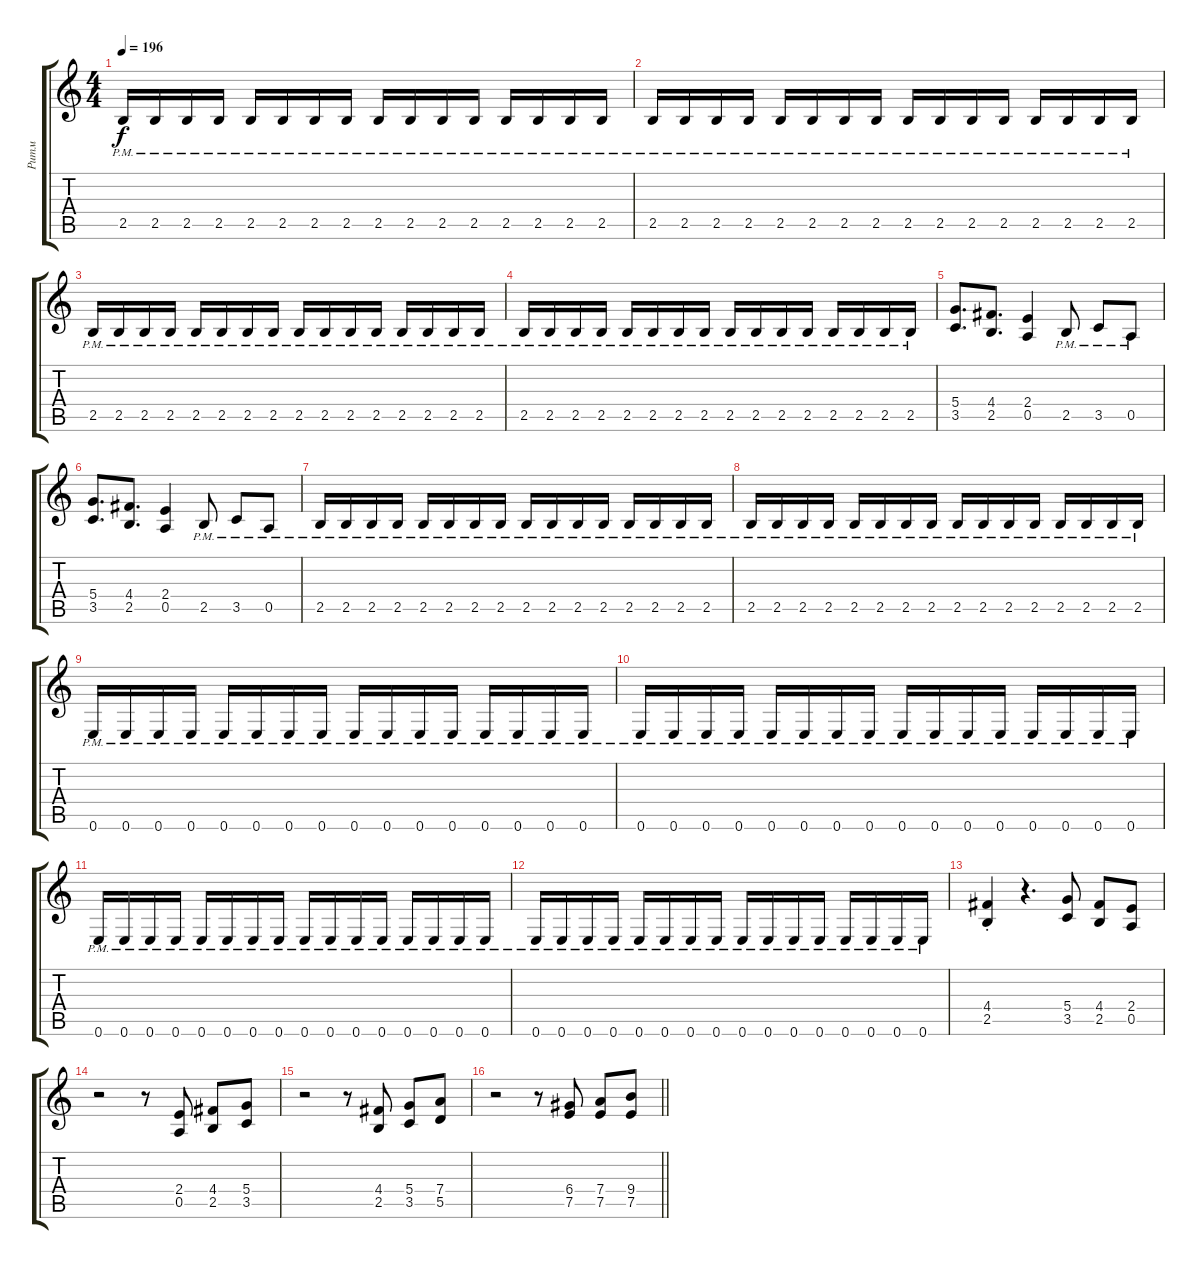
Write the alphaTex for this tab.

\track ("Ритм" "Ритм") {instrument distortionguitar}
\staff {score tabs}
\tuning (E4 B3 G3 D3 A2 E2) {hide}
\ts (4 4)
\tempo 196
\clef g2
\ks c
2.5{pm}.16{dy f instrument distortionguitar} 2.5{pm}.16 2.5{pm}.16 2.5{pm}.16 2.5{pm}.16 2.5{pm}.16 2.5{pm}.16 2.5{pm}.16 2.5{pm}.16 2.5{pm}.16 2.5{pm}.16 2.5{pm}.16 2.5{pm}.16 2.5{pm}.16 2.5{pm}.16 2.5{pm}.16 |
2.5{pm}.16 2.5{pm}.16 2.5{pm}.16 2.5{pm}.16 2.5{pm}.16 2.5{pm}.16 2.5{pm}.16 2.5{pm}.16 2.5{pm}.16 2.5{pm}.16 2.5{pm}.16 2.5{pm}.16 2.5{pm}.16 2.5{pm}.16 2.5{pm}.16 2.5{pm}.16 |
2.5{pm}.16 2.5{pm}.16 2.5{pm}.16 2.5{pm}.16 2.5{pm}.16 2.5{pm}.16 2.5{pm}.16 2.5{pm}.16 2.5{pm}.16 2.5{pm}.16 2.5{pm}.16 2.5{pm}.16 2.5{pm}.16 2.5{pm}.16 2.5{pm}.16 2.5{pm}.16 |
2.5{pm}.16 2.5{pm}.16 2.5{pm}.16 2.5{pm}.16 2.5{pm}.16 2.5{pm}.16 2.5{pm}.16 2.5{pm}.16 2.5{pm}.16 2.5{pm}.16 2.5{pm}.16 2.5{pm}.16 2.5{pm}.16 2.5{pm}.16 2.5{pm}.16 2.5{pm}.16 |
(5.4 3.5).8{d} (4.4 2.5).8{d} (2.4 0.5).4 2.5{pm}.8 3.5{pm}.8 0.5{pm}.8 |
(5.4 3.5).8{d} (4.4 2.5).8{d} (2.4 0.5).4 2.5{pm}.8 3.5{pm}.8 0.5{pm}.8 |
2.5{pm}.16 2.5{pm}.16 2.5{pm}.16 2.5{pm}.16 2.5{pm}.16 2.5{pm}.16 2.5{pm}.16 2.5{pm}.16 2.5{pm}.16 2.5{pm}.16 2.5{pm}.16 2.5{pm}.16 2.5{pm}.16 2.5{pm}.16 2.5{pm}.16 2.5{pm}.16 |
2.5{pm}.16 2.5{pm}.16 2.5{pm}.16 2.5{pm}.16 2.5{pm}.16 2.5{pm}.16 2.5{pm}.16 2.5{pm}.16 2.5{pm}.16 2.5{pm}.16 2.5{pm}.16 2.5{pm}.16 2.5{pm}.16 2.5{pm}.16 2.5{pm}.16 2.5{pm}.16 |
0.6{pm}.16 0.6{pm}.16 0.6{pm}.16 0.6{pm}.16 0.6{pm}.16 0.6{pm}.16 0.6{pm}.16 0.6{pm}.16 0.6{pm}.16 0.6{pm}.16 0.6{pm}.16 0.6{pm}.16 0.6{pm}.16 0.6{pm}.16 0.6{pm}.16 0.6{pm}.16 |
0.6{pm}.16 0.6{pm}.16 0.6{pm}.16 0.6{pm}.16 0.6{pm}.16 0.6{pm}.16 0.6{pm}.16 0.6{pm}.16 0.6{pm}.16 0.6{pm}.16 0.6{pm}.16 0.6{pm}.16 0.6{pm}.16 0.6{pm}.16 0.6{pm}.16 0.6{pm}.16 |
0.6{pm}.16 0.6{pm}.16 0.6{pm}.16 0.6{pm}.16 0.6{pm}.16 0.6{pm}.16 0.6{pm}.16 0.6{pm}.16 0.6{pm}.16 0.6{pm}.16 0.6{pm}.16 0.6{pm}.16 0.6{pm}.16 0.6{pm}.16 0.6{pm}.16 0.6{pm}.16 |
0.6{pm}.16 0.6{pm}.16 0.6{pm}.16 0.6{pm}.16 0.6{pm}.16 0.6{pm}.16 0.6{pm}.16 0.6{pm}.16 0.6{pm}.16 0.6{pm}.16 0.6{pm}.16 0.6{pm}.16 0.6{pm}.16 0.6{pm}.16 0.6{pm}.16 0.6{pm}.16 |
(4.4{st} 2.5{st}).4 r.4{d} (5.4 3.5).8 (4.4 2.5).8 (2.4 0.5).8 |
r.2 r.8 (2.4 0.5).8 (4.4 2.5).8 (5.4 3.5).8 |
r.2 r.8 (4.4 2.5).8 (5.4 3.5).8 (7.4 5.5).8 |
\barLineRight lightlight
r.2{instrument distortionguitar} r.8 (6.4 7.5).8 (7.4 7.5).8 (9.4 7.5).8
